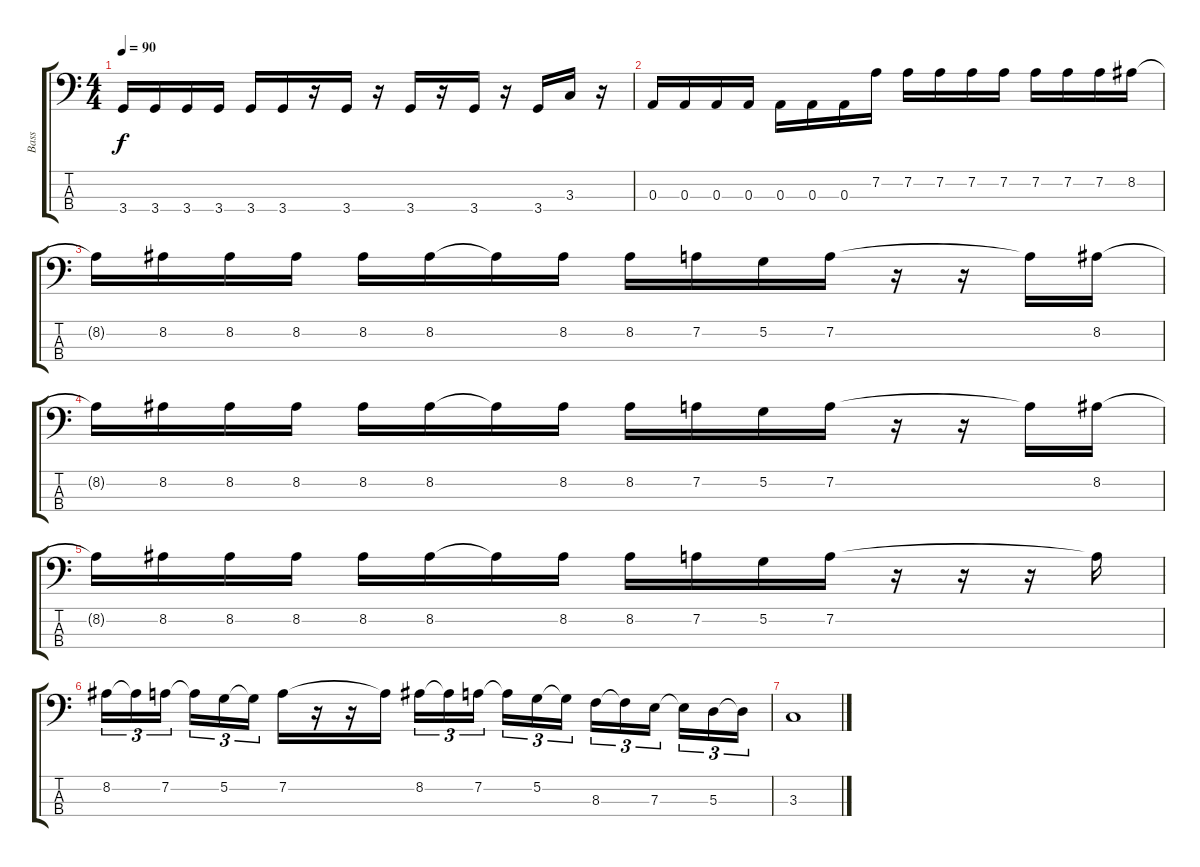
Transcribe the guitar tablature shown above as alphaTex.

\track ("Bass" "Bass") {instrument electricbasspick}
\staff {score tabs}
\tuning (G2 D2 A1 E1) {hide}
\ts (4 4)
\tempo 90
\clef f4
\ks c
3.4.16{dy f} 3.4.16 3.4.16 3.4.16 3.4.16 3.4.16 r.16 3.4.16 r.16 3.4.16 r.16 3.4.16 r.16 3.4.16 3.3.16 r.16 |
0.3.16 0.3.16 0.3.16 0.3.16 0.3.16 0.3.16 0.3.16 7.2.16 7.2.16 7.2.16 7.2.16 7.2.16 7.2.16 7.2.16 7.2.16 8.2.16 |
8.2{t}.16 8.2.16 8.2.16 8.2.16 8.2.16 8.2.16 8.2{t}.16 8.2.16 8.2.16 7.2.16 5.2.16 7.2.16 r.16 r.16 7.2{t}.16 8.2.16 |
8.2{t}.16 8.2.16 8.2.16 8.2.16 8.2.16 8.2.16 8.2{t}.16 8.2.16 8.2.16 7.2.16 5.2.16 7.2.16 r.16 r.16 7.2{t}.16 8.2.16 |
8.2{t}.16 8.2.16 8.2.16 8.2.16 8.2.16 8.2.16 8.2{t}.16 8.2.16 8.2.16 7.2.16 5.2.16 7.2.16 r.16 r.16 r.16 7.2{t}.16 |
8.2.16{tu (3 2)} 8.2{t}.16{tu (3 2)} 7.2.16{tu (3 2)} 7.2{t}.16{tu (3 2)} 5.2.16{tu (3 2)} 5.2{t}.16{tu (3 2)} 7.2.16 r.16 r.16 7.2{t}.16 8.2.16{tu (3 2)} 8.2{t}.16{tu (3 2)} 7.2.16{tu (3 2)} 7.2{t}.16{tu (3 2)} 5.2.16{tu (3 2)} 5.2{t}.16{tu (3 2)} 8.3.16{tu (3 2)} 8.3{t}.16{tu (3 2)} 7.3.16{tu (3 2)} 7.3{t}.16{tu (3 2)} 5.3.16{tu (3 2)} 5.3{t}.16{tu (3 2)} |
3.3.1
